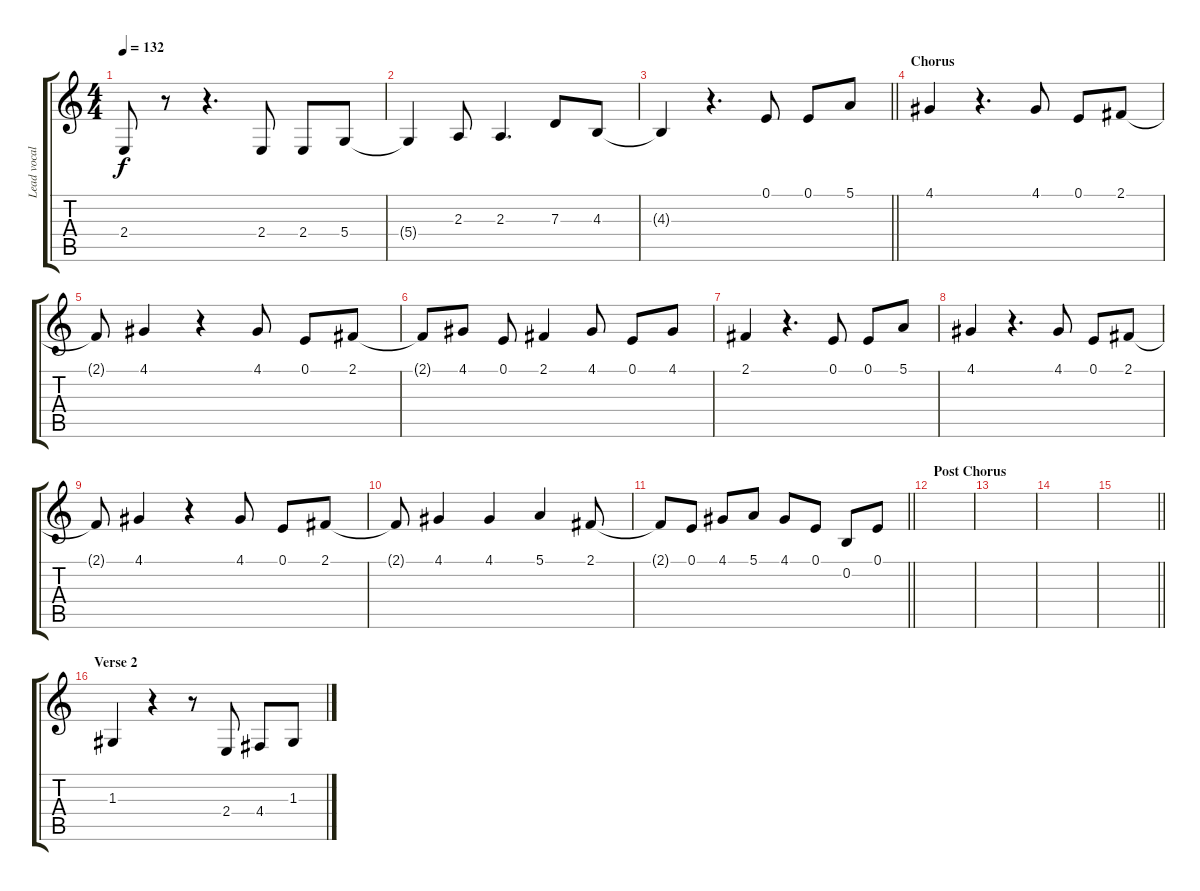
\track ("Lead vocals" "Lead vocal") {instrument tenorsax}
\staff {score tabs}
\tuning (E4 B3 G3 D3 A2 E2) {hide}
\ts (4 4)
\tempo 132
\clef g2
\ks c
2.4{t}.8{dy f} r.8 r.4{d} 2.4.8 2.4.8 5.4.8 |
5.4{t}.4 2.3.8 2.3.4{d} 7.3.8 4.3.8 |
\barLineRight lightlight
4.3{t}.4 r.4{d} 0.1.8 0.1.8 5.1.8 |
\section ("" "Chorus")
4.1.4 r.4{d} 4.1.8 0.1.8 2.1.8 |
2.1{t}.8 4.1.4 r.4 4.1.8 0.1.8 2.1.8 |
2.1{t}.8 4.1.8 0.1.8 2.1.4 4.1.8 0.1.8 4.1.8 |
2.1.4 r.4{d} 0.1.8 0.1.8 5.1.8 |
4.1.4 r.4{d} 4.1.8 0.1.8 2.1.8 |
2.1{t}.8 4.1.4 r.4 4.1.8 0.1.8 2.1.8 |
2.1{t}.8 4.1.4 4.1.4 5.1.4 2.1.8 |
\barLineRight lightlight
2.1{t}.8 0.1.8 4.1.8 5.1.8 4.1.8 0.1.8 0.2.8 0.1.8 |
\section ("" "Post Chorus")
|
|
|
\barLineRight lightlight
|
\section ("" "Verse 2")
1.3.4 r.4 r.8 2.4.8 4.4.8 1.3.8
